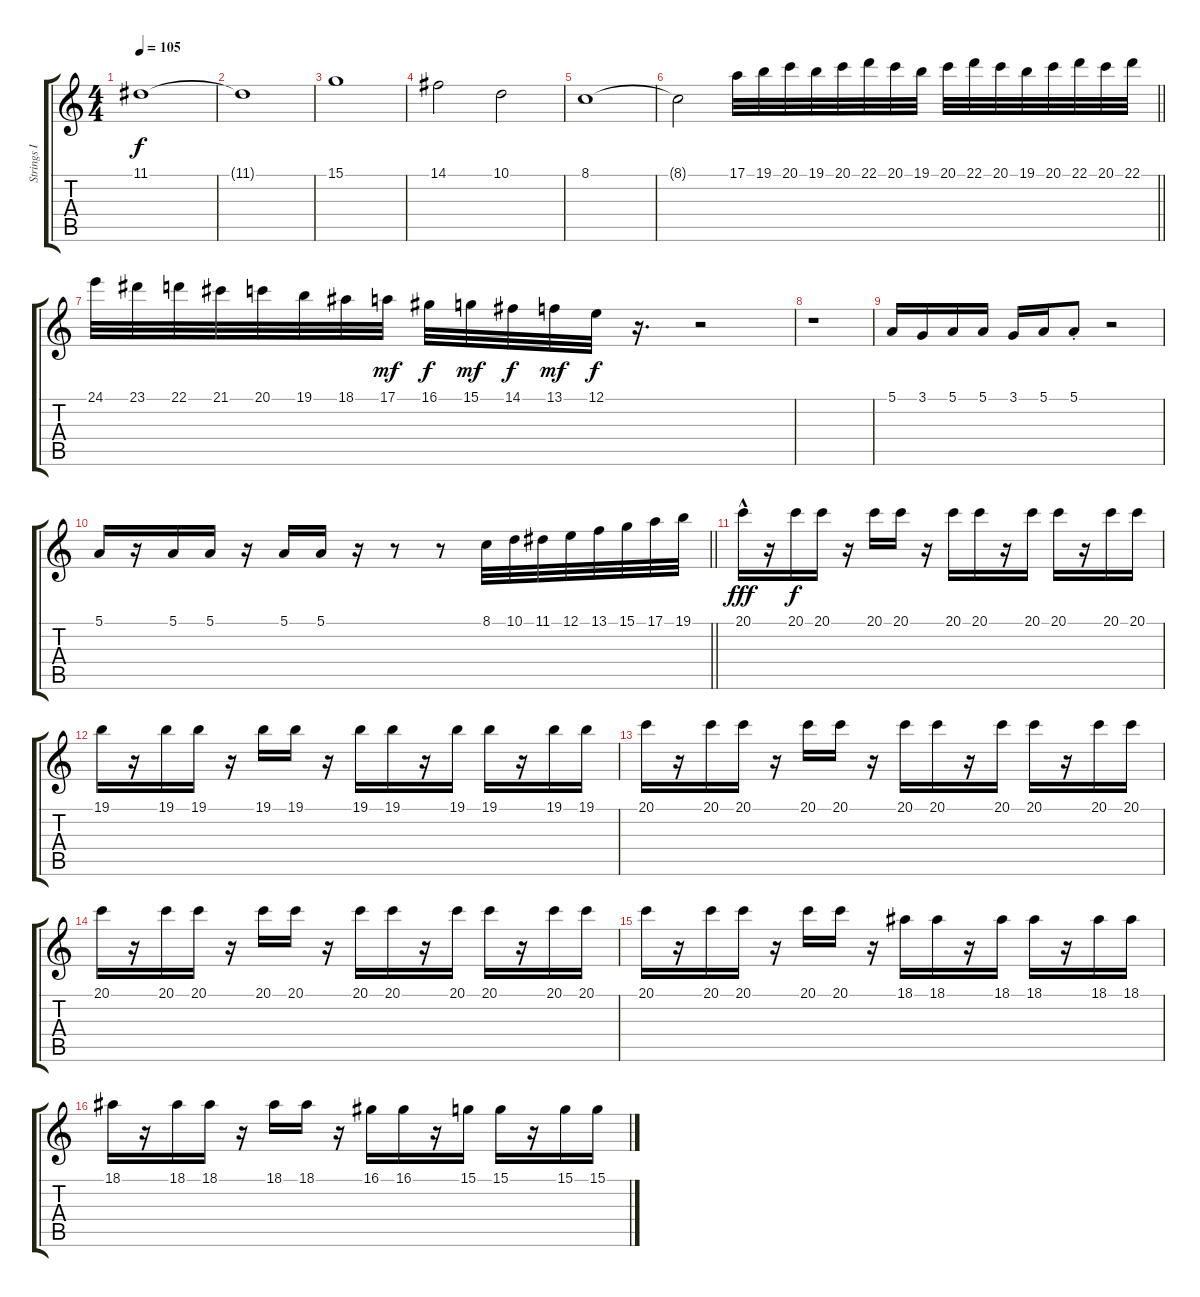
\track ("Strings I" "Strings I") {instrument stringensemble1}
\staff {score tabs}
\tuning (E4 B3 G3 D3 A2 E2) {hide}
\ts (4 4)
\tempo 105
\clef g2
\ks c
11.1.1{dy f} |
11.1{t}.1 |
15.1.1 |
14.1.2 10.1.2 |
8.1.1 |
\barLineRight lightlight
8.1{t}.2 17.1.32{volume 7} 19.1.32{volume 10} 20.1.32 19.1.32 20.1.32 22.1.32 20.1.32 19.1.32 20.1.32 22.1.32 20.1.32 19.1.32 20.1.32 22.1.32 20.1.32 22.1.32 |
\section ("" "")
24.1.32{volume 0} 23.1.32 22.1.32 21.1.32 20.1.32 19.1.32 18.1.32 17.1.32{dy mf} 16.1.32{dy f} 15.1.32{dy mf} 14.1.32{dy f} 13.1.32{dy mf} 12.1.32{dy f} r.16{d} r.2 |
r.1{volume 13} |
5.1.16 3.1.16 5.1.16 5.1.16 3.1.16 5.1.16 5.1{st}.8 r.2 |
\barLineRight lightlight
5.1.16 r.16 5.1.16 5.1.16 r.16 5.1.16 5.1.16 r.16 r.8 r.8 8.1.32 10.1.32 11.1.32 12.1.32 13.1.32 15.1.32 17.1.32 19.1.32 |
\section ("" "")
20.1{hac}.16{dy fff} r.16 20.1.16{dy f} 20.1.16 r.16 20.1.16 20.1.16 r.16 20.1.16 20.1.16 r.16 20.1.16 20.1.16 r.16 20.1.16 20.1.16 |
19.1.16 r.16 19.1.16 19.1.16 r.16 19.1.16 19.1.16 r.16 19.1.16 19.1.16 r.16 19.1.16 19.1.16 r.16 19.1.16 19.1.16 |
20.1.16 r.16 20.1.16 20.1.16 r.16 20.1.16 20.1.16 r.16 20.1.16 20.1.16 r.16 20.1.16 20.1.16 r.16 20.1.16 20.1.16 |
20.1.16 r.16 20.1.16 20.1.16 r.16 20.1.16 20.1.16 r.16 20.1.16 20.1.16 r.16 20.1.16 20.1.16 r.16 20.1.16 20.1.16 |
20.1.16 r.16 20.1.16 20.1.16 r.16 20.1.16 20.1.16 r.16 18.1.16 18.1.16 r.16 18.1.16 18.1.16 r.16 18.1.16 18.1.16 |
18.1.16 r.16 18.1.16 18.1.16 r.16 18.1.16 18.1.16 r.16 16.1.16 16.1.16 r.16 15.1.16 15.1.16 r.16 15.1.16 15.1.16
